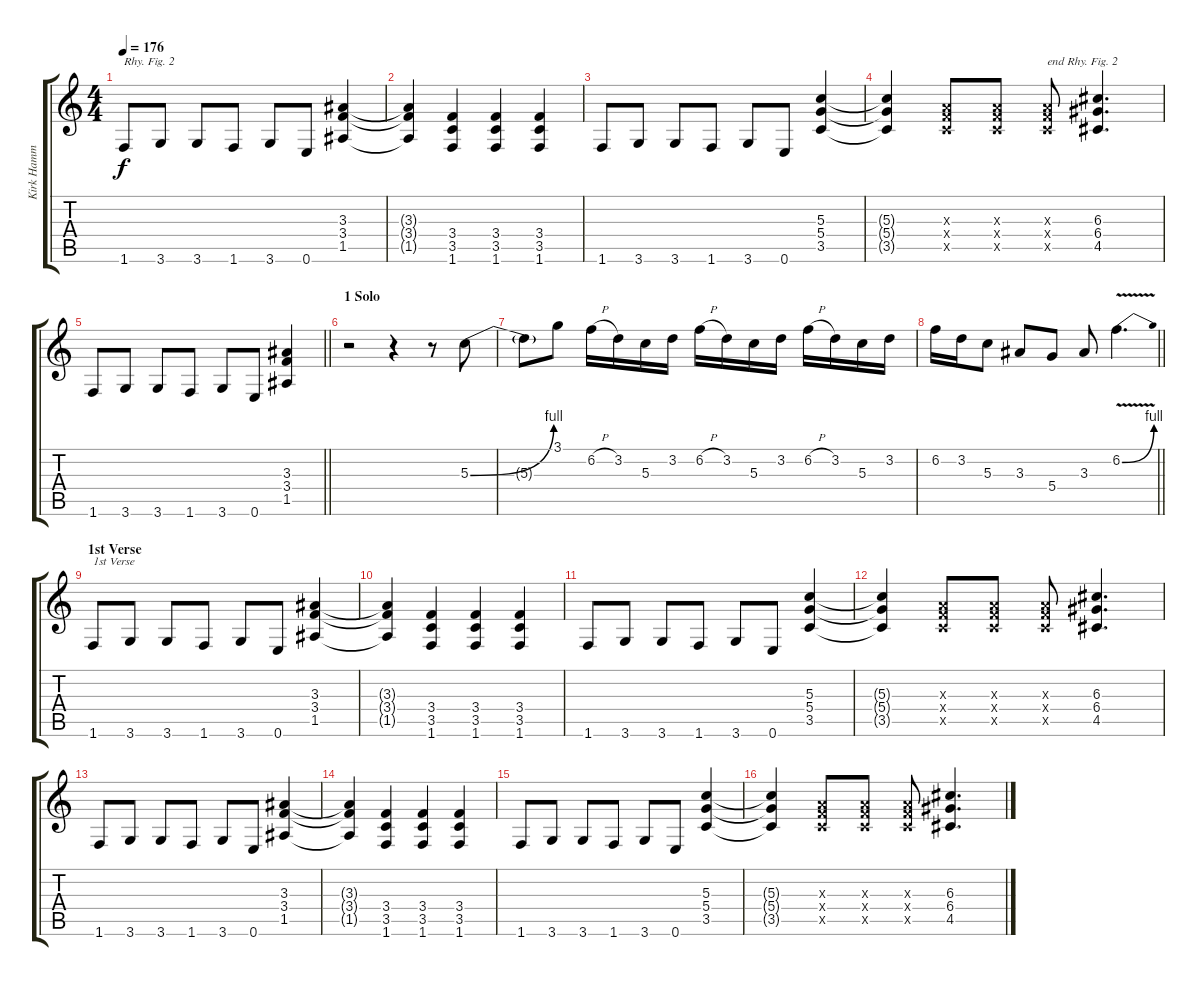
\track (" Kirk Hammett" " Kirk Hamm") {instrument distortionguitar}
\staff {score tabs}
\tuning (E4 B3 G3 D3 A2 E2) {hide}
\ts (4 4)
\tempo 176
\clef g2
\ks c
1.6.8{txt "Rhy. Fig. 2" dy f} 3.6.8 3.6.8 1.6.8 3.6.8 0.6.8 (3.3 3.4 1.5).4 |
(3.3{t} 3.4{t} 1.5{t}).4 (3.4 3.5 1.6).4 (3.4 3.5 1.6).4 (3.4 3.5 1.6).4 |
1.6.8 3.6.8 3.6.8 1.6.8 3.6.8 0.6.8 (5.3 5.4 3.5).4 |
(5.3{t} 5.4{t} 3.5{t}).4 (2.3{x} 3.4{x} 3.5{x}).8 (2.3{x} 3.4{x} 3.5{x}).8 (2.3{x} 3.4{x} 3.5{x}).8{txt "end Rhy. Fig. 2"} (6.3 6.4 4.5).4{d} |
\barLineRight lightlight
1.6.8 3.6.8 3.6.8 1.6.8 3.6.8 0.6.8 (3.3 3.4 1.5).4 |
\section ("" "1 Solo")
r.2 r.4 r.8 5.3{be (bend 0 0 60 4)}.8 |
5.3{t}.8 3.1.8 6.2{h}.16 3.2.16 5.3.16 3.2.16 6.2{h}.16 3.2.16 5.3.16 3.2.16 6.2{h}.16 3.2.16 5.3.16 3.2.16 |
\barLineRight lightlight
6.2.16 3.2.16 5.3.8 3.3.8 5.4.8 3.3.8 6.2{be (bend 0 0 60 4) v}.4{d} |
\section ("" "1st Verse")
1.6.8{txt "1st Verse"} 3.6.8 3.6.8 1.6.8 3.6.8 0.6.8 (3.3 3.4 1.5).4 |
(3.3{t} 3.4{t} 1.5{t}).4 (3.4 3.5 1.6).4 (3.4 3.5 1.6).4 (3.4 3.5 1.6).4 |
1.6.8 3.6.8 3.6.8 1.6.8 3.6.8 0.6.8 (5.3 5.4 3.5).4 |
(5.3{t} 5.4{t} 3.5{t}).4 (2.3{x} 3.4{x} 3.5{x}).8 (2.3{x} 3.4{x} 3.5{x}).8 (2.3{x} 3.4{x} 3.5{x}).8 (6.3 6.4 4.5).4{d} |
1.6.8 3.6.8 3.6.8 1.6.8 3.6.8 0.6.8 (3.3 3.4 1.5).4 |
(3.3{t} 3.4{t} 1.5{t}).4 (3.4 3.5 1.6).4 (3.4 3.5 1.6).4 (3.4 3.5 1.6).4 |
1.6.8 3.6.8 3.6.8 1.6.8 3.6.8 0.6.8 (5.3 5.4 3.5).4 |
(5.3{t} 5.4{t} 3.5{t}).4 (2.3{x} 3.4{x} 3.5{x}).8 (2.3{x} 3.4{x} 3.5{x}).8 (2.3{x} 3.4{x} 3.5{x}).8 (6.3 6.4 4.5).4{d}
